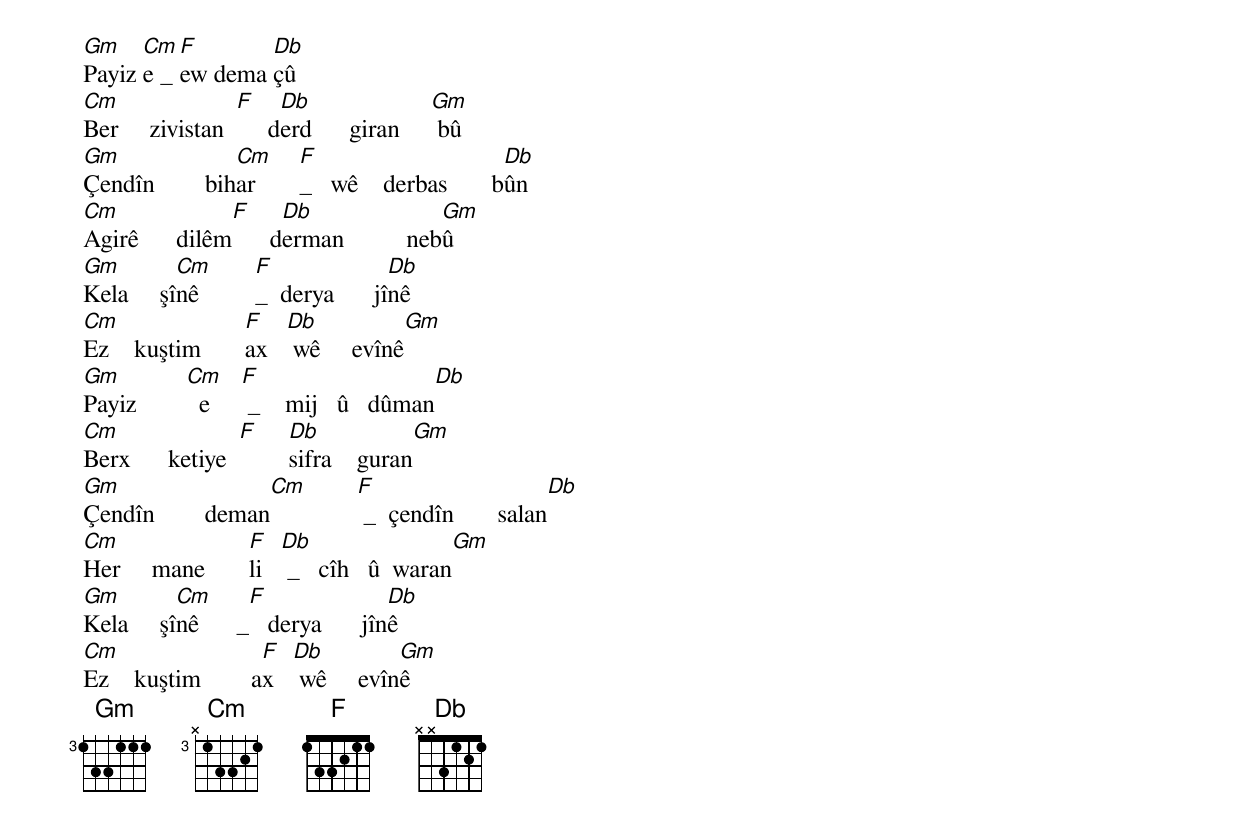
Gm    Cm  F       Db
Payiz e _ ew dema çû
Cm                F     Db                 Gm
Ber     zivistan       derd      giran      bû
Gm               Cm       F                       Db
Çendîn        bihar       _   wê    derbas       bûn
Cm              F      Db                Gm
Agirê      dilêm      derman          nebû
Gm         Cm         F               Db
Kela     şînê         _  derya      jînê
Cm                 F    Db           Gm
Ez    kuştim       ax    wê     evînê
Gm           Cm      F                     Db
Payiz          e      _    mij   û   dûman
Cm                F    Db            Gm
Berx      ketiye       sifra    guran
Gm                 Cm      F                     Db
Çendîn        deman         _  çendîn       salan
Cm                 F    Db                 Gm
Her     mane       li    _   cîh   û  waran
Gm         Cm       F                Db
Kela     şînê      _   derya      jînê
Cm                   F   Db          Gm
Ez    kuştim        ax    wê     evînê
